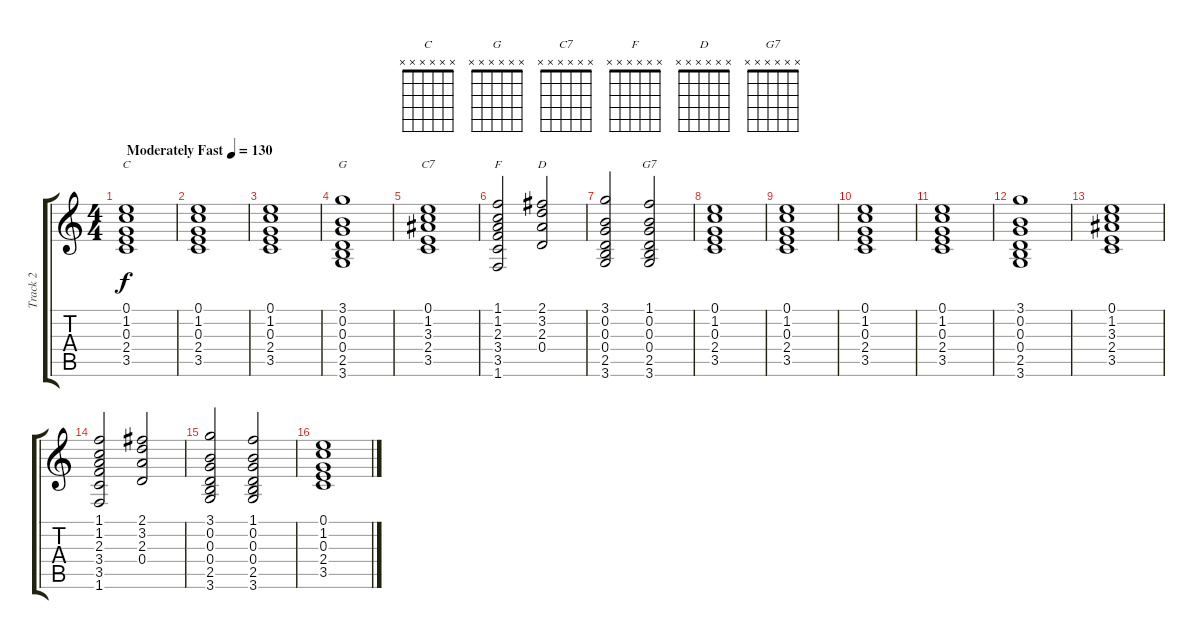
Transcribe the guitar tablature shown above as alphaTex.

\track ("Track 2" "Track 2") {instrument acousticguitarsteel}
\staff {score tabs}
\tuning (E4 B3 G3 D3 A2 E2) {hide}
\chord ("C" x x x x x x)
\chord ("G" x x x x x x)
\chord ("C7" x x x x x x)
\chord ("F" x x x x x x)
\chord ("D" x x x x x x)
\chord ("G7" x x x x x x)
\ts (4 4)
\tempo (130 "Moderately Fast")
\clef g2
\ks c
(0.1 1.2 0.3 2.4 3.5).1{ch "C" dy f instrument acousticguitarsteel} |
(0.1 1.2 0.3 2.4 3.5).1 |
(0.1 1.2 0.3 2.4 3.5).1 |
(3.1 0.2 0.3 0.4 2.5 3.6).1{ch "G"} |
(0.1 1.2 3.3 2.4 3.5).1{ch "C7"} |
(1.1 1.2 2.3 3.4 3.5 1.6).2{ch "F"} (2.1 3.2 2.3 0.4).2{ch "D"} |
(3.1 0.2 0.3 0.4 2.5 3.6).2 (1.1 0.2 0.3 0.4 2.5 3.6).2{ch "G7"} |
(0.1 1.2 0.3 2.4 3.5).1 |
(0.1 1.2 0.3 2.4 3.5).1 |
(0.1 1.2 0.3 2.4 3.5).1 |
(0.1 1.2 0.3 2.4 3.5).1 |
(3.1 0.2 0.3 0.4 2.5 3.6).1 |
(0.1 1.2 3.3 2.4 3.5).1 |
(1.1 1.2 2.3 3.4 3.5 1.6).2 (2.1 3.2 2.3 0.4).2 |
(3.1 0.2 0.3 0.4 2.5 3.6).2 (1.1 0.2 0.3 0.4 2.5 3.6).2 |
(0.1 1.2 0.3 2.4 3.5).1
